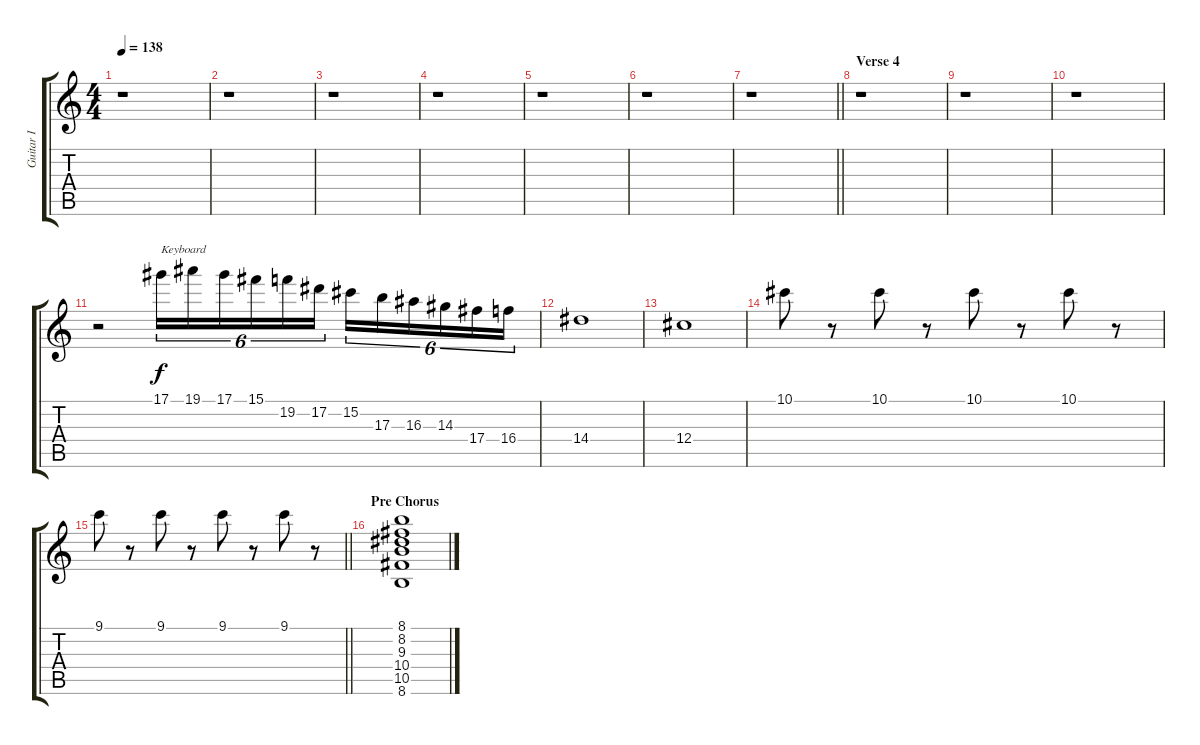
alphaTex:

\track ("Guitar I" "Guitar I") {instrument distortionguitar}
\staff {score tabs}
\tuning (Eb4 Bb3 Gb3 Db3 Ab2 Eb2) {hide}
\ts (4 4)
\tempo 138
\clef g2
\ks c
r.1{dy f} |
r.1 |
r.1 |
r.1 |
r.1 |
r.1 |
\barLineRight lightlight
r.1 |
\section ("" "Verse 4")
r.1 |
r.1 |
r.1 |
r.2 17.1.16{tu (6 4) txt "Keyboard" volume 14 instrument lead2sawtooth} 19.1.16{tu (6 4)} 17.1.16{tu (6 4)} 15.1.16{tu (6 4)} 19.2.16{tu (6 4)} 17.2.16{tu (6 4)} 15.2.16{tu (6 4)} 17.3.16{tu (6 4)} 16.3.16{tu (6 4)} 14.3.16{tu (6 4)} 17.4.16{tu (6 4)} 16.4.16{tu (6 4)} |
14.4.1 |
12.4.1 |
10.1.8 r.8 10.1.8 r.8 10.1.8 r.8 10.1.8 r.8 |
\barLineRight lightlight
9.1.8 r.8 9.1.8 r.8 9.1.8 r.8 9.1.8 r.8 |
\section ("" "Pre Chorus")
(8.1 8.2 9.3 10.4 10.5 8.6).1{volume 12 instrument distortionguitar}
